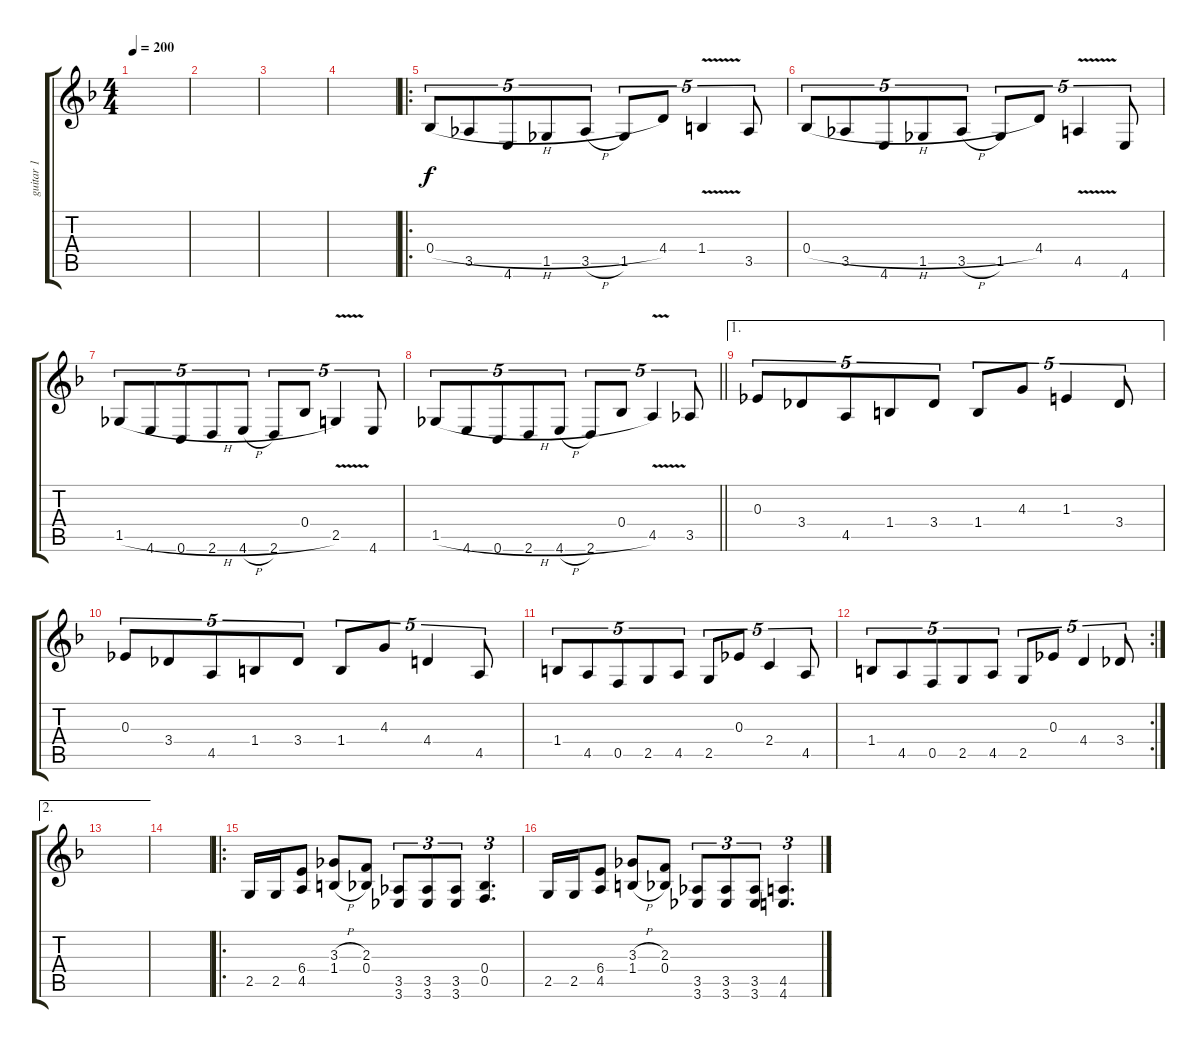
\track ("guitar 1" "guitar 1") {instrument distortionguitar}
\staff {score tabs}
\tuning (C4 G3 Eb3 Bb2 F2 C2) {hide}
\ts (4 4)
\tempo 200
\clef g2
\ks dminor
|
|
|
|
\ro
0.4{h}.8{tu (5 4)} 3.5.8{tu (5 4)} 4.6.8{tu (5 4)} 1.5.8{tu (5 4)} 3.5{h}.8{tu (5 4)} 1.5.8{tu (5 4)} 4.4.8{tu (5 4)} 1.4{v}.4{tu (5 4)} 3.5.8{tu (5 4)} |
0.4{h}.8{tu (5 4)} 3.5.8{tu (5 4)} 4.6.8{tu (5 4)} 1.5.8{tu (5 4)} 3.5{h}.8{tu (5 4)} 1.5.8{tu (5 4)} 4.4.8{tu (5 4)} 4.5{v}.4{tu (5 4)} 4.6.8{tu (5 4)} |
1.5{h}.8{tu (5 4)} 4.6.8{tu (5 4)} 0.6.8{tu (5 4)} 2.6.8{tu (5 4)} 4.6{h}.8{tu (5 4)} 2.6.8{tu (5 4)} 0.4.8{tu (5 4)} 2.5{v}.4{tu (5 4)} 4.6.8{tu (5 4)} |
\barLineRight lightlight
1.5{h}.8{tu (5 4)} 4.6.8{tu (5 4)} 0.6.8{tu (5 4)} 2.6.8{tu (5 4)} 4.6{h}.8{tu (5 4)} 2.6.8{tu (5 4)} 0.4.8{tu (5 4)} 4.5{v}.4{tu (5 4)} 3.5.8{tu (5 4)} |
\ae 1
0.3.8{tu (5 4)} 3.4.8{tu (5 4)} 4.5.8{tu (5 4)} 1.4.8{tu (5 4)} 3.4.8{tu (5 4)} 1.4.8{tu (5 4)} 4.3.8{tu (5 4)} 1.3.4{tu (5 4)} 3.4.8{tu (5 4)} |
0.3.8{tu (5 4)} 3.4.8{tu (5 4)} 4.5.8{tu (5 4)} 1.4.8{tu (5 4)} 3.4.8{tu (5 4)} 1.4.8{tu (5 4)} 4.3.8{tu (5 4)} 4.4.4{tu (5 4)} 4.5.8{tu (5 4)} |
1.4.8{tu (5 4)} 4.5.8{tu (5 4)} 0.5.8{tu (5 4)} 2.5.8{tu (5 4)} 4.5.8{tu (5 4)} 2.5.8{tu (5 4)} 0.3.8{tu (5 4)} 2.4.4{tu (5 4)} 4.5.8{tu (5 4)} |
\rc 2
1.4.8{tu (5 4)} 4.5.8{tu (5 4)} 0.5.8{tu (5 4)} 2.5.8{tu (5 4)} 4.5.8{tu (5 4)} 2.5.8{tu (5 4)} 0.3.8{tu (5 4)} 4.4.4{tu (5 4)} 3.4.8{tu (5 4)} |
\ae 2
|
|
\ro
2.5.16 2.5.16 (6.4 4.5).8 (3.3{h} 1.4{h}).8 (2.3 0.4).8 (3.5 3.6).8{tu (3 2)} (3.5 3.6).8{tu (3 2)} (3.5 3.6).8{tu (3 2)} (0.4 0.5).4{d tu (3 2)} |
2.5.16 2.5.16 (6.4 4.5).8 (3.3{h} 1.4{h}).8 (2.3 0.4).8 (3.5 3.6).8{tu (3 2)} (3.5 3.6).8{tu (3 2)} (3.5 3.6).8{tu (3 2)} (4.5 4.6).4{d tu (3 2)}
